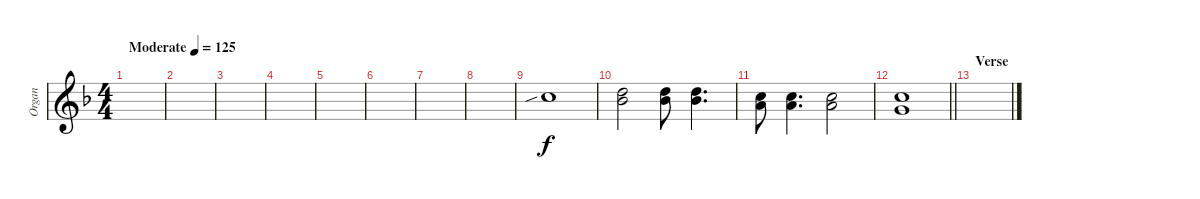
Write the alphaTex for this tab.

\track ("Organ" "Organ") {instrument drawbarorgan}
\staff {score}
\tuning (E4 B3 G3 D3 A2 E2) {hide}
\ts (4 4)
\tempo (125 "Moderate")
\clef g2
\ks f
|
|
|
|
|
|
|
|
8.1{sib}.1 |
(10.1 11.2).2 (10.1 11.2).8 (10.1 11.2).4{d} |
(8.1 10.2).8 (8.1 10.2).4{d} (8.1 10.2).2 |
\barLineRight lightlight
(8.1 8.2).1 |
\section ("" "Verse")
